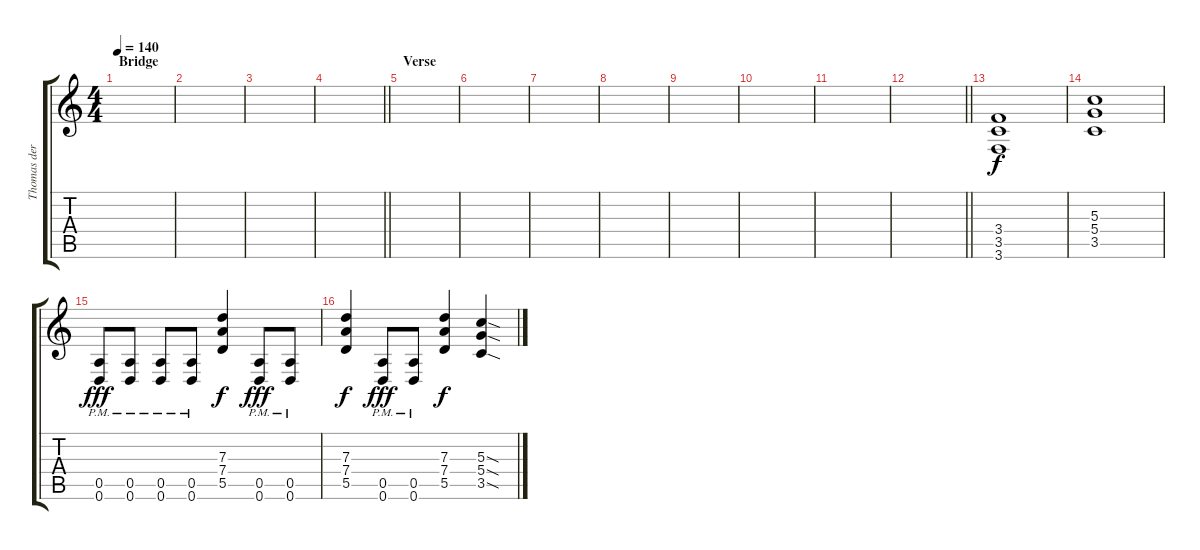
\track ("Thomas der Münzer (2)" "Thomas der") {instrument distortionguitar}
\staff {score tabs}
\tuning (E4 B3 G3 D3 A2 D2) {hide}
\ts (4 4)
\section ("" "Bridge")
\tempo 140
\clef g2
\ks c
|
|
|
\barLineRight lightlight
|
\section ("" "Verse")
|
|
|
|
|
|
|
\barLineRight lightlight
|
(3.4 3.5 3.6).1 |
(5.3 5.4 3.5).1 |
(0.5{pm} 0.6{pm}).8{dy fff} (0.5{pm} 0.6{pm}).8 (0.5{pm} 0.6{pm}).8 (0.5{pm} 0.6{pm}).8 (7.3 7.4 5.5).4{dy f} (0.5{pm} 0.6{pm}).8{dy fff} (0.5{pm} 0.6{pm}).8 |
(7.3 7.4 5.5).4{dy f} (0.5{pm} 0.6{pm}).8{dy fff} (0.5{pm} 0.6{pm}).8 (7.3 7.4 5.5).4{dy f} (5.3{sod} 5.4{sod} 3.5{sod}).4
